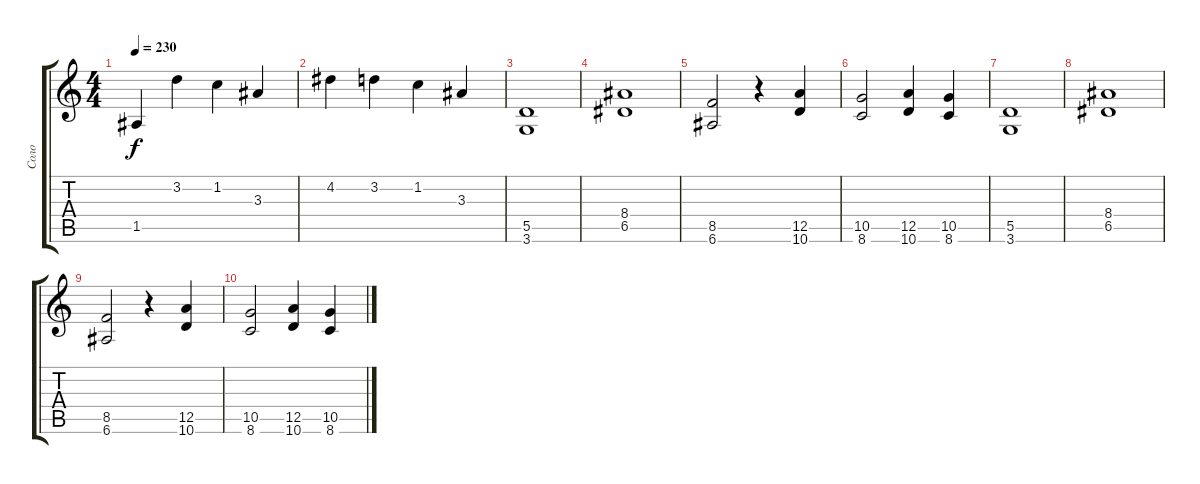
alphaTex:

\track ("Соло" "Соло") {instrument overdrivenguitar}
\staff {score tabs}
\tuning (E4 B3 G3 D3 A2 E2) {hide}
\ts (4 4)
\tempo 230
\clef g2
\ks c
1.5.4{dy f} 3.2.4 1.2.4 3.3.4 |
4.2.4 3.2.4 1.2.4 3.3.4 |
(5.5 3.6).1 |
(8.4 6.5).1 |
(8.5 6.6).2 r.4 (12.5 10.6).4 |
(10.5 8.6).2 (12.5 10.6).4 (10.5 8.6).4 |
(5.5 3.6).1 |
(8.4 6.5).1 |
(8.5 6.6).2 r.4 (12.5 10.6).4 |
(10.5 8.6).2 (12.5 10.6).4 (10.5 8.6).4
